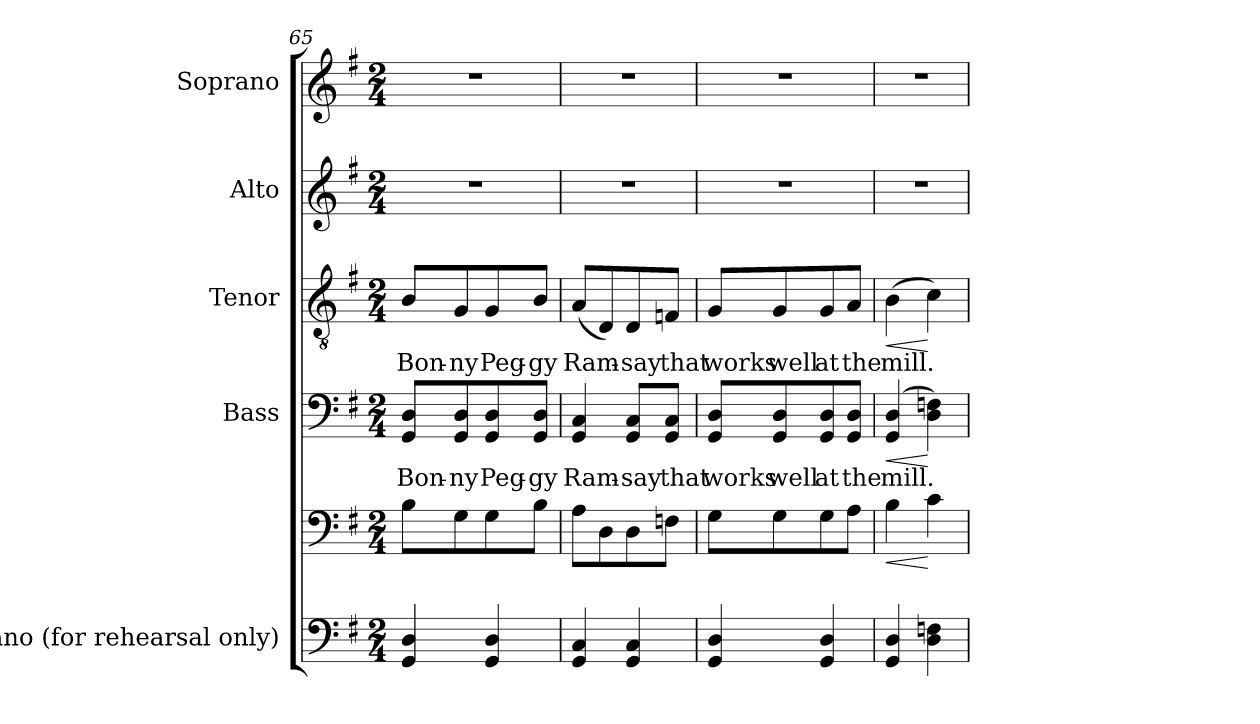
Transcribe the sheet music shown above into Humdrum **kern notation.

**kern	**kern	**dynam	**kern	**text	**dynam	**kern	**text	**dynam	**kern	**kern
*part5	*part5	*part5	*part4	*part4	*part4	*part3	*part3	*part3	*part2	*part1
*staff6	*staff5	*staff5/6	*staff4	*staff4	*staff4	*staff3	*staff3	*staff3	*staff2	*staff1
*I"Piano (for rehearsal only)	*	*	*I"Bass	*	*	*I"Tenor	*	*	*I"Alto	*I"Soprano
*I'Pno.	*	*	*I'B.	*	*	*I'T.	*	*	*I'A.	*I'S.
*clefF4	*clefF4	*	*clefF4	*	*	*clefGv2	*	*	*clefG2	*clefG2
*	*	*	*	*	*	*ITrd7c12	*	*	*	*
*k[f#]	*k[f#]	*	*k[f#]	*	*	*k[f#]	*	*	*k[f#]	*k[f#]
*G:	*G:	*	*G:	*	*	*G:	*	*	*G:	*G:
*M2/4	*M2/4	*	*M2/4	*	*	*M2/4	*	*	*M2/4	*M2/4
=65	=65	=65	=65	=65	=65	=65	=65	=65	=65	=65
!	!	!	!	!LO:LY:b:color=#000000	!	!	!	!	!	!
!	!	!	!	!	!	!	!LO:LY:b:color=#000000	!	!LO:N:vis=1	!LO:N:vis=1
4GGi/ 4Di	8Bi\L	.	8GGi/ 8DiL	Bon-	.	8BBi/L	Bon-	.	2r	2r
!	!	!	!	!LO:LY:b:color=#000000	!	!	!	!	!	!
!	!	!	!	!	!	!	!LO:LY:b:color=#000000	!	!	!
.	8Gi\	.	8GGi/ 8Di	-ny	.	8GGi/	-ny	.	.	.
!	!	!	!	!LO:LY:b:color=#000000	!	!	!	!	!	!
!	!	!	!	!	!	!	!LO:LY:b:color=#000000	!	!	!
4GGi/ 4Di	8Gi\	.	8GGi/ 8Di	Peg-	.	8GGi/	Peg-	.	.	.
!	!	!	!	!LO:LY:b:color=#000000	!	!	!	!	!	!
!	!	!	!	!	!	!	!LO:LY:b:color=#000000	!	!	!
.	8Bi\J	.	8GGi/ 8DiJ	-gy	.	8BBi/J	-gy	.	.	.
=66	=66	=66	=66	=66	=66	=66	=66	=66	=66	=66
!	!	!	!	!LO:LY:b:color=#000000	!	!	!	!	!	!
!	!	!	!	!	!	!	!LO:LY:b:color=#000000	!	!LO:N:vis=1	!LO:N:vis=1
4GGi/ 4Ci	8Ai\L	.	4GGi/ 4Ci	Ram-	.	(8AAi/L	Ram-	.	2r	2r
.	8Di\	.	.	.	.	8DDi/)	.	.	.	.
!	!	!	!	!LO:LY:b:color=#000000	!	!	!	!	!	!
!	!	!	!	!	!	!	!LO:LY:b:color=#000000	!	!	!
4GGi/ 4Ci	8Di\	.	8GGi/ 8CiL	-say	.	8DDi/	-say	.	.	.
!	!	!	!	!LO:LY:b:color=#000000	!	!	!	!	!	!
!	!	!	!	!	!	!	!LO:LY:b:color=#000000	!	!	!
.	8Fni\J	.	8GGi/ 8CiJ	that	.	8FFni/J	that	.	.	.
=67	=67	=67	=67	=67	=67	=67	=67	=67	=67	=67
!	!	!	!	!LO:LY:b:color=#000000	!	!	!	!	!	!
!	!	!	!	!	!	!	!LO:LY:b:color=#000000	!	!LO:N:vis=1	!LO:N:vis=1
4GGi/ 4Di	8Gi\L	.	8GGi/ 8DiL	works	.	8GGi/L	works	.	2r	2r
!	!	!	!	!LO:LY:b:color=#000000	!	!	!	!	!	!
!	!	!	!	!	!	!	!LO:LY:b:color=#000000	!	!	!
.	8Gi\	.	8GGi/ 8Di	well	.	8GGi/	well	.	.	.
!	!	!	!	!LO:LY:b:color=#000000	!	!	!	!	!	!
!	!	!	!	!	!	!	!LO:LY:b:color=#000000	!	!	!
4GGi/ 4Di	8Gi\	.	8GGi/ 8Di	at	.	8GGi/	at	.	.	.
!	!	!	!	!LO:LY:b:color=#000000	!	!	!	!	!	!
!	!	!	!	!	!	!	!LO:LY:b:color=#000000	!	!	!
.	8Ai\J	.	8GGi/ 8DiJ	the	.	8AAi/J	the	.	.	.
=68	=68	=68	=68	=68	=68	=68	=68	=68	=68	=68
!	!	!LO:HP:b	!	!	!	!	!	!	!	!
!	!	!LO:HP:n=1:b	!	!	!	!	!	!	!	!
!	!	!	!	!LO:LY:b:color=#000000	!LO:HP:b	!	!	!	!	!
!	!	!	!	!	!LO:HP:n=1:b	!	!	!	!	!
!	!	!	!	!	!	!	!LO:LY:b:color=#000000	!LO:HP:b	!	!
!	!	!	!	!	!	!	!	!LO:HP:n=1:b	!LO:N:vis=1	!LO:N:vis=1
4GGi/ 4Di	4Bi\	< >	(4GGi/ 4Di	mill.	< >	(4BBi\	mill.	< >	2r	2r
4Di\ 4Fni	4ci\	[	4Di\ 4Fni)	.	[	4Ci\)	.	[	.	.
.	.	]	.	.	]	.	.	]	.	.
=	=	=	=	=	=	=	=	=	=	=
*-	*-	*-	*-	*-	*-	*-	*-	*-	*-	*-
